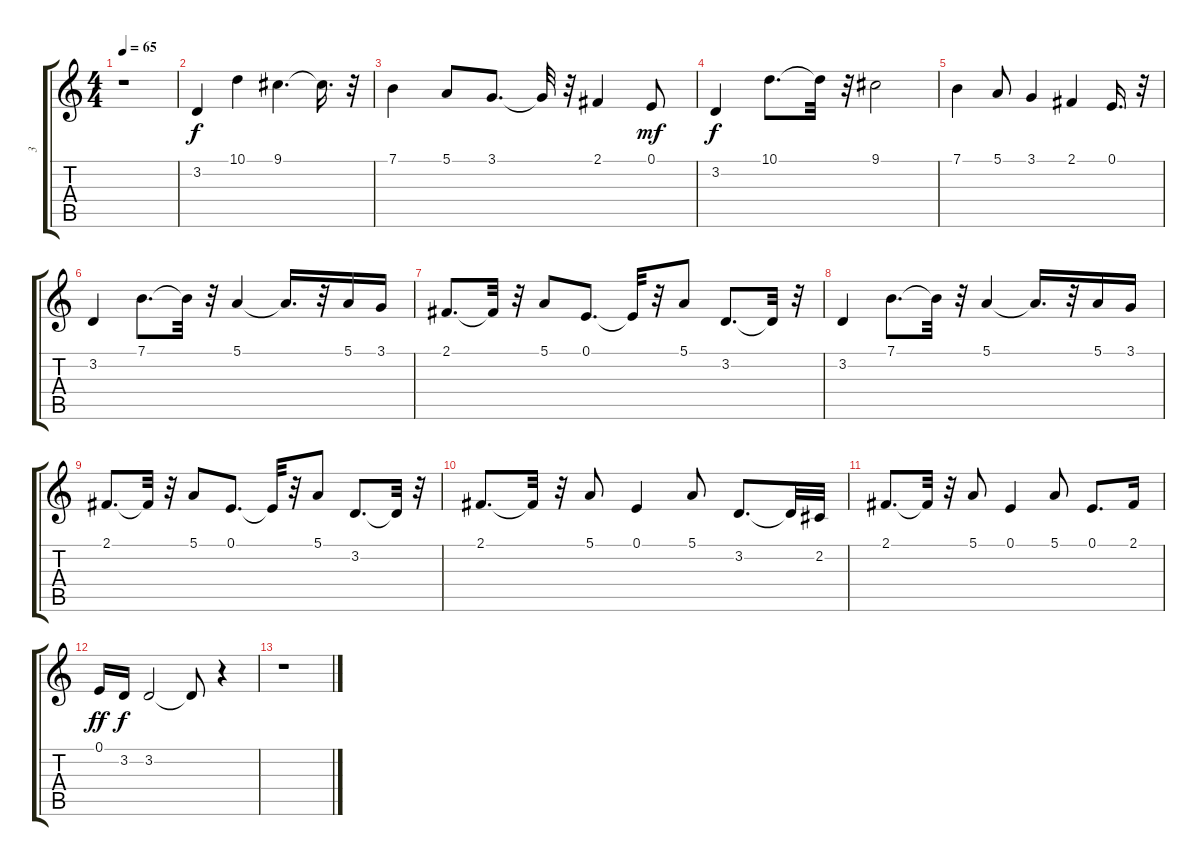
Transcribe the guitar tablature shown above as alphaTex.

\track ("3" "3") {instrument piccolo}
\staff {score tabs}
\tuning (E4 B3 G3 D3 A2 E2) {hide}
\ts (4 4)
\tempo 65
\clef g2
\ks c
r.1{dy f} |
3.2.4 10.1.4 9.1.4{d} 9.1{t}.16{d} r.32 |
7.1.4 5.1.8 3.1.8{d} 3.1{t}.32 r.32 2.1.4 0.1.8{dy mf} |
3.2.4{dy f} 10.1.8{d} 10.1{t}.32 r.32 9.1.2 |
7.1.4 5.1.8 3.1.4 2.1.4 0.1.16{d} r.32 |
3.2.4 7.1.8{d} 7.1{t}.32 r.32 5.1.4 5.1{t}.16{d} r.32 5.1.16 3.1.16 |
2.1.8{d} 2.1{t}.32 r.32 5.1.8 0.1.8{d} 0.1{t}.32 r.32 5.1.8 3.2.8{d} 3.2{t}.32 r.32 |
3.2.4 7.1.8{d} 7.1{t}.32 r.32 5.1.4 5.1{t}.16{d} r.32 5.1.16 3.1.16 |
2.1.8{d} 2.1{t}.32 r.32 5.1.8 0.1.8{d} 0.1{t}.32 r.32 5.1.8 3.2.8{d} 3.2{t}.32 r.32 |
2.1.8{d} 2.1{t}.32 r.32 5.1.8 0.1.4 5.1.8 3.2.8{d} 3.2{t}.32 2.2.32 |
2.1.8{d} 2.1{t}.32 r.32 5.1.8 0.1.4 5.1.8 0.1.8{d} 2.1.16 |
0.1.16{dy ff} 3.2.16{dy f} 3.2.2 3.2{t}.8 r.4 |
r.1
